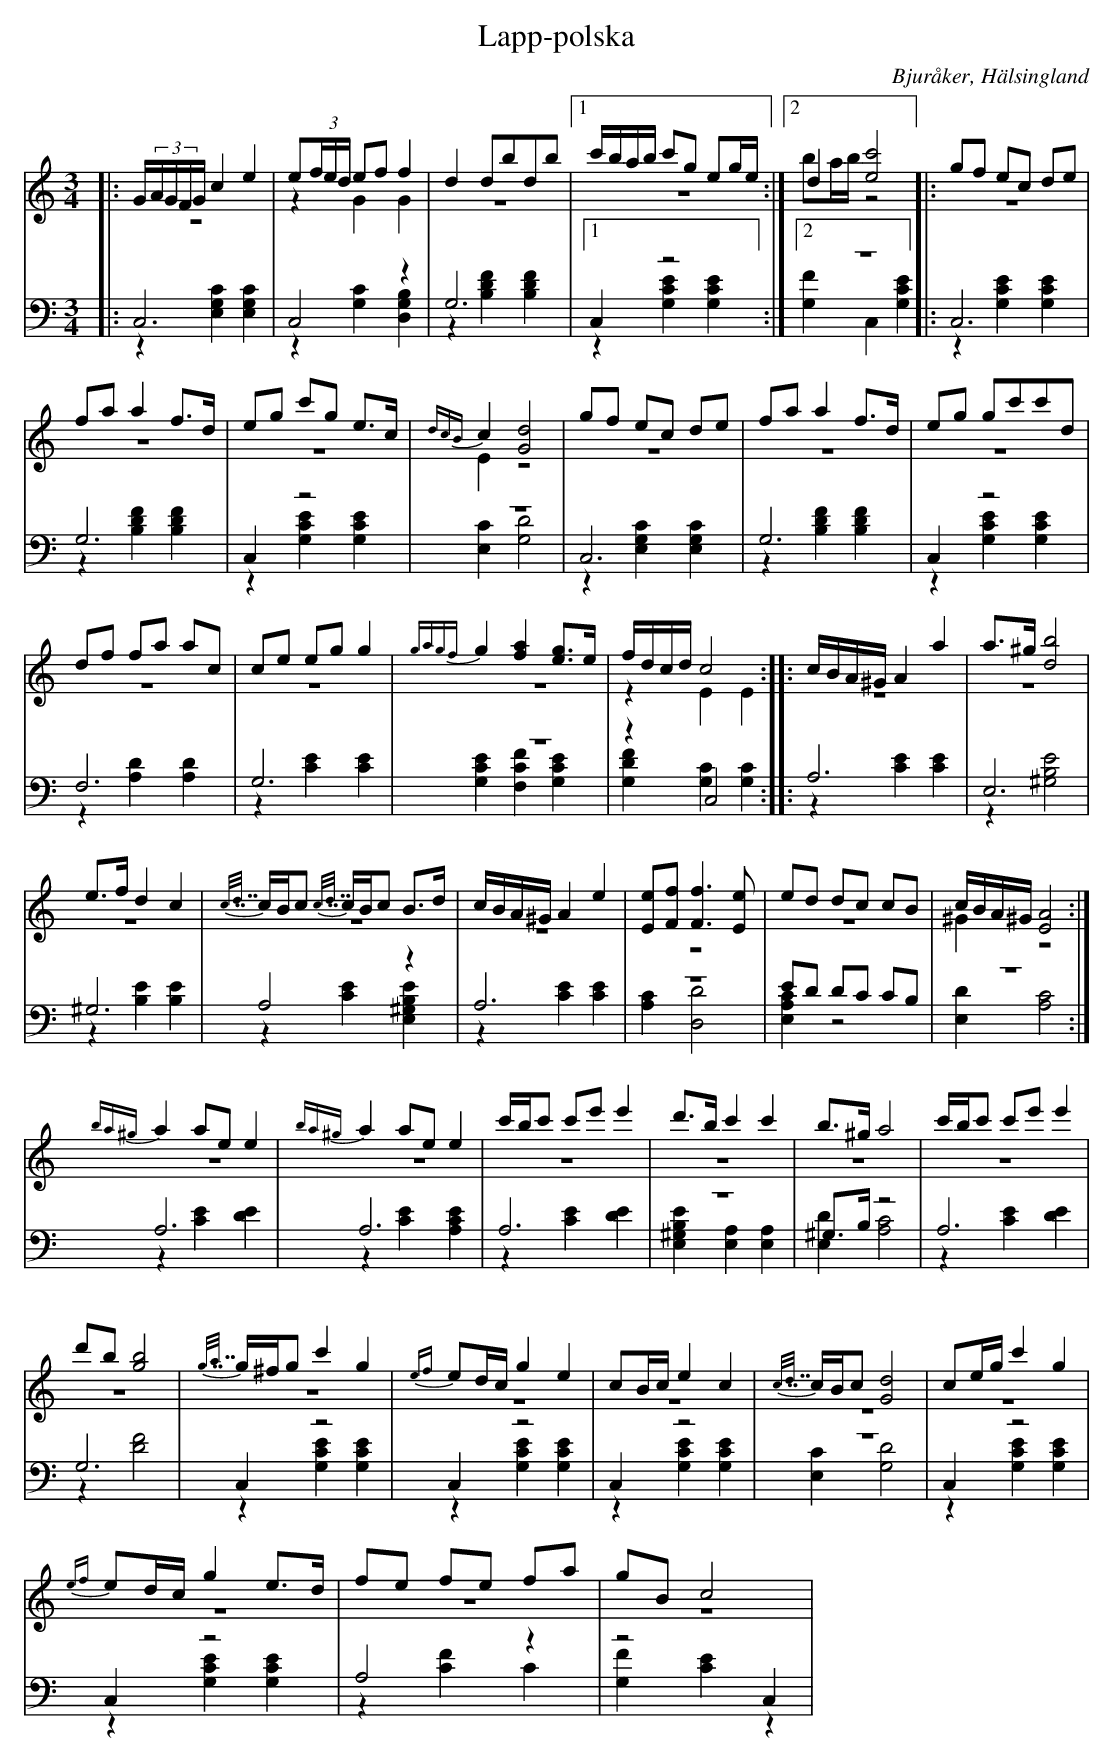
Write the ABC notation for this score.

X:1
T: Lapp-polska
O: Bjuråker, Hälsingland
M: 3/4
L: 1/8
K: C
V:1
V:2 merge
V:3
V:4 merge
V:1
|:G/(3A/G/F/G/ c2 e2|e(3f/e/d/ ef f2|d2 dbdb|1 c'/b/a/b/ c'g eg/e/:|2 d2 [e4c'4]|:gf ec de|
fa a2 f>d|eg c'g e>c|{d4/3c4/3B4/3}c2 [G4d4]|gf ec de|fa a2 f>d|eg gc'c'd|
df fa ac|ce eg g2|{g8/5a8/5g8/5f8/5}g2 [f2a2] [eg]>e|f/d/c/d/  c4::c/B/A/^G/ A2 a2|a>^g [d4b4]|
e>f d2 c2|{c7/8d7/8}c/B/c {c7/8d7/8}c/B/c B>d|c/B/A/^G/ A2 e2|[Ee][Ff] [F3f3] [Ee] |ed dc cB|c/B/A/^G/ [E4A4]:|
{ba^g}a2 ae e2|{ba^g}a2 ae e2|c'/b/c' c'e' e'2  |d'>b c'2 c'2|b>^g a4|c'/b/c' c'e' e'2|
d'b [g4b4]|{g7/8a7/8}g/^f/g c'2 g2|{ef}ed/c/ g2 e2|cB/c/ e2 c2|{c7/8d7/8}c/B/c [G4d4]|ce/g/ c'2 g2|
{ef}ed/c/ g2 e>d|fe fe fa|gB c4|
V:2
|:z6|z2 G2 G2|z6|1 z6:|2 ba/b/ z4|:z6|
z6|z6|E2 z4|z6|z6|z6|
z6|z6|z6|z2 E2 E2:||:z6|z6|
z6|z6|z6|z6|z6|^G2 z4:|
|z6|z6|z6|z6|z6|z6|
z6|z6|z6|z6|z6|z6|
z6|z6|z6|
V:3  clef=bass
|:C,6|C,4 z2|G,6|1 C,2 z4:|2 z6|:C,6|
G,6|C,2 z4|z6|C,6|G,6|C,2 z4|
F,6|G,6|z6|z2 C,4::A,6|E,6|
^G,6|A,4 z2|A,6|z6|ED DC CB,|z6:|
A,6|A,6|A,6|z6|^G,>B, z4|A,6|
G,6|C,2 z4|C,2 z4|C,2 z4|z6|C,2 z4|
C,2 z4|A,4 z2|z4 C,2|
V:4  clef=bass
|:z2 [E,2G,2C2] [E,2G,2C2]|z2 [G,2C2] [D,2G,2B,2]|z2 [B,2D2F2] [B,2D2F2]|1 z2 [G,2C2E2] [G,2C2E2]:|2 [G,2F2] C,2 [G,2C2E2]|:z2 [G,2C2E2] [G,2C2E2]|z2 [B,2D2F2] [B,2D2F2]|z2 [G,2C2E2] [G,2C2E2]|[E,2C2] [G,4D4]|z2 [E,2G,2C2] [E,2G,2C2]|z2 [B,2D2F2] [B,2D2F2]| z2 [G,2C2E2] [G,2C2E2]|
z2 [A,2D2] [A,2D2]|z2 [C2E2] [C2E2]|[G,2C2E2] [F,2C2F2] [G,2C2E2] |[G,2D2F2] [G,2C2] [G,2C2]::z2 [C2E2] [C2E2]|z2 [^G,4B,4E4]|
z2 [B,2E2] [B,2E2]|z2 [C2E2] [E,2^G,2B,2E2]|z2 [C2E2] [C2E2]|[A,2C2] [D,4D4]|[E,2A,2C2] z4|[E,2D2] [A,4C4]:|
z2 [C2E2] [D2E2]|z2 [C2E2] [A,2C2E2]|z2 [C2E2] [D2E2]|[E,2^G,2B,2E2] [A,2E,2] [A,2E,2]|[E,2D2] [A,4C4]|z2 [C2E2] [D2E2]|
z2 [D4F4]|z2 [G,2C2E2] [G,2C2E2]|z2 [G,2C2E2] [G,2C2E2]|z2 [G,2C2E2] [G,2C2E2]|[E,2C2] [G,4D4]|z2 [G,2C2E2] [G,2C2E2]|
z2 [G,2C2E2] [G,2C2E2]|z2 [C2F2] C2|[G,2F2] [C2E2] z2|
